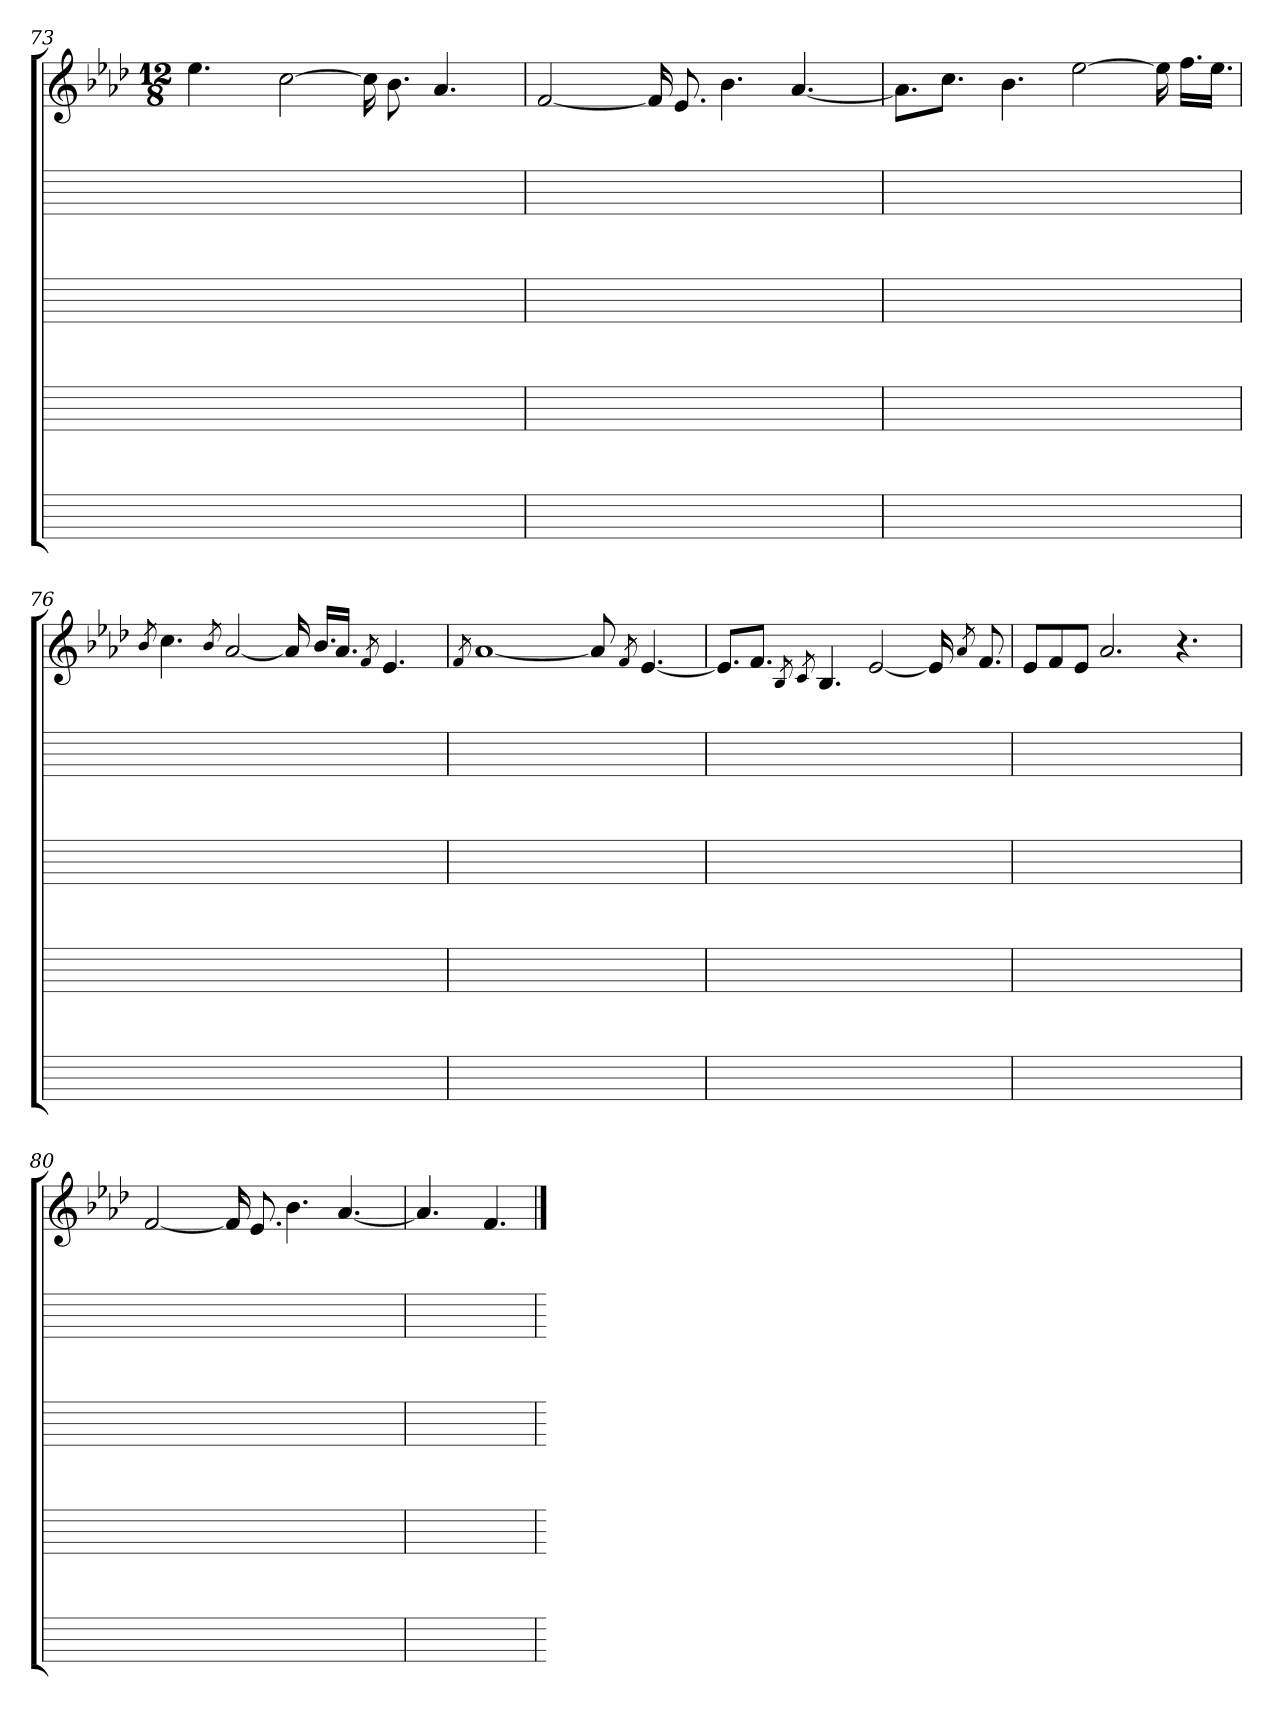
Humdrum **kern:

**kern	**kern	**kern	**kern	**kern
*part5	*part4	*part3	*part2	*part1
*staff5	*staff4	*staff3	*staff2	*staff1
*	*	*	*	*clefG2
*	*	*	*	*k[b-e-a-d-]
*	*	*	*	*M12/8
=73	=73	=73	=73	=73
4ryy	4ryy	4ryy	4ryy	4.ee-
1ryy	1ryy	1ryy	1ryy	.
.	.	.	.	[2cc
.	.	.	.	16cc]
.	.	.	.	8.b-
.	.	.	.	4.a-
4ryy	4ryy	4ryy	4ryy	.
=74	=74	=74	=74	=74
4ryy	4ryy	4ryy	4ryy	[2f
1ryy	1ryy	1ryy	1ryy	.
.	.	.	.	16f]
.	.	.	.	8.e-
.	.	.	.	4.b-
.	.	.	.	[4.a-
4ryy	4ryy	4ryy	4ryy	.
=75	=75	=75	=75	=75
4ryy	4ryy	4ryy	4ryy	8.a-\L]
.	.	.	.	8.cc\J
1ryy	1ryy	1ryy	1ryy	.
.	.	.	.	4.b-
.	.	.	.	[2ee-
4ryy	4ryy	4ryy	4ryy	16ee-]
.	.	.	.	16.ff\LL
.	.	.	.	16.ee-\JJ
=76	=76	=76	=76	=76
.	.	.	.	8qb-
4ryy	4ryy	4ryy	4ryy	4.cc
1ryy	1ryy	1ryy	1ryy	.
.	.	.	.	8qb-
.	.	.	.	[2a-
.	.	.	.	16a-]
.	.	.	.	16.b-/LL
.	.	.	.	16.a-/JJ
.	.	.	.	8qf
.	.	.	.	4.e-
4ryy	4ryy	4ryy	4ryy	.
=77	=77	=77	=77	=77
.	.	.	.	8qf
4ryy	4ryy	4ryy	4ryy	[1a-
1ryy	1ryy	1ryy	1ryy	.
.	.	.	.	8a-]
.	.	.	.	8qf
.	.	.	.	[4.e-
4ryy	4ryy	4ryy	4ryy	.
=78	=78	=78	=78	=78
4ryy	4ryy	4ryy	4ryy	8.e-/L]
.	.	.	.	8.f/J
1ryy	1ryy	1ryy	1ryy	.
.	.	.	.	8qB-
.	.	.	.	8qc
.	.	.	.	4.B-
.	.	.	.	[2e-
4ryy	4ryy	4ryy	4ryy	16e-]
.	.	.	.	8qa-
.	.	.	.	8.f
=79	=79	=79	=79	=79
4ryy	4ryy	4ryy	4ryy	8e-/L
.	.	.	.	8f/
1ryy	1ryy	1ryy	1ryy	8e-/J
.	.	.	.	2.a-
.	.	.	.	4.r
4ryy	4ryy	4ryy	4ryy	.
=80	=80	=80	=80	=80
4ryy	4ryy	4ryy	4ryy	[2f
1ryy	1ryy	1ryy	1ryy	.
.	.	.	.	16f]
.	.	.	.	8.e-
.	.	.	.	4.b-
.	.	.	.	[4.a-
4ryy	4ryy	4ryy	4ryy	.
=81	=81	=81	=81	=81
4ryy	4ryy	4ryy	4ryy	4.a-]
2ryy	2ryy	2ryy	2ryy	.
.	.	.	.	4.f
=	=	=	=	==
*-	*-	*-	*-	*-
